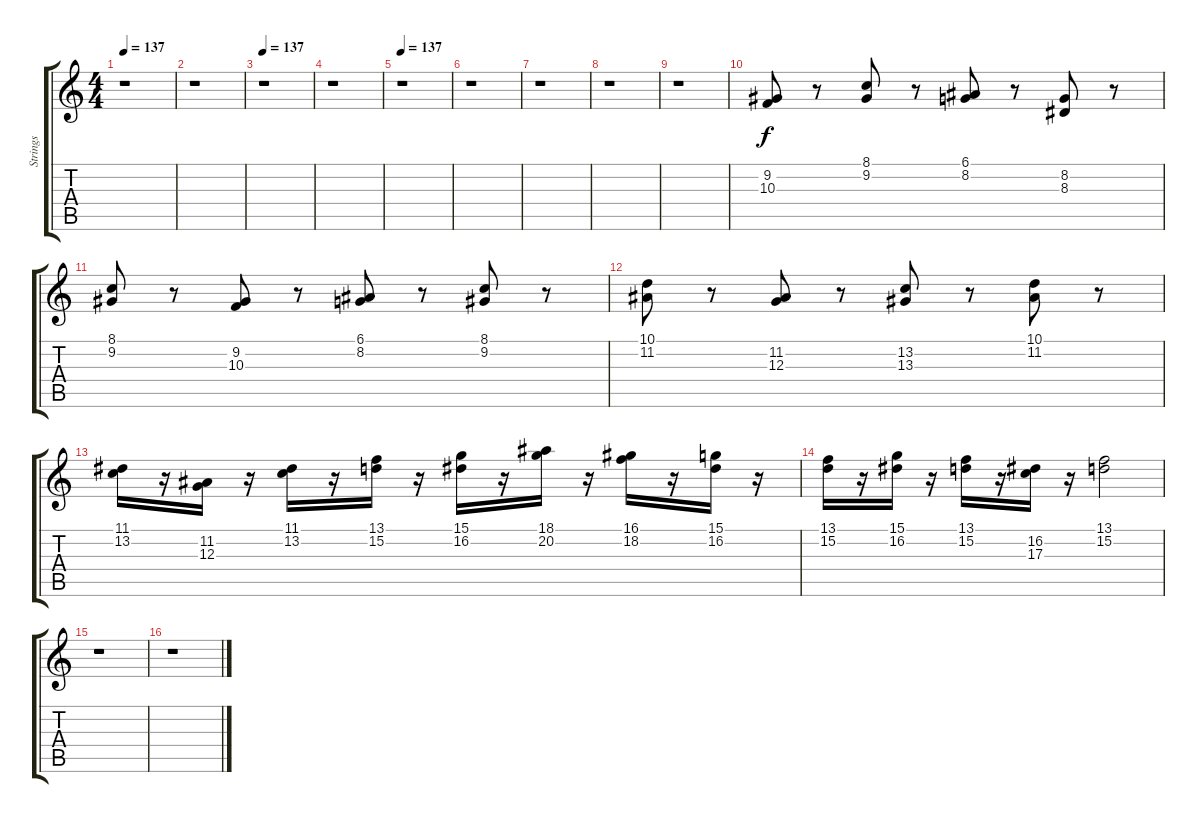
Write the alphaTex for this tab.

\track ("Strings" "Strings") {instrument stringensemble1}
\staff {score tabs}
\tuning (E4 B3 G3 D3 A2 E2) {hide}
\ts (4 4)
\tempo 137
\clef g2
\ks c
r.1{dy f} |
r.1 |
\tempo 137
r.1 |
r.1 |
\tempo 137
r.1 |
r.1 |
r.1 |
r.1 |
r.1 |
(9.2 10.3).8 r.8 (8.1 9.2).8 r.8 (6.1 8.2).8 r.8 (8.2 8.3).8 r.8 |
(8.1 9.2).8 r.8 (9.2 10.3).8 r.8 (6.1 8.2).8 r.8 (8.1 9.2).8 r.8 |
(10.1 11.2).8 r.8 (11.2 12.3).8 r.8 (13.2 13.3).8 r.8 (10.1 11.2).8 r.8 |
(11.1 13.2).16 r.16 (11.2 12.3).16 r.16 (11.1 13.2).16 r.16 (13.1 15.2).16 r.16 (15.1 16.2).16 r.16 (18.1 20.2).16 r.16 (16.1 18.2).16 r.16 (15.1 16.2).16 r.16 |
(13.1 15.2).16 r.16 (15.1 16.2).16 r.16 (13.1 15.2).16 r.16 (16.2 17.3).16 r.16 (13.1 15.2).2 |
r.1 |
r.1
